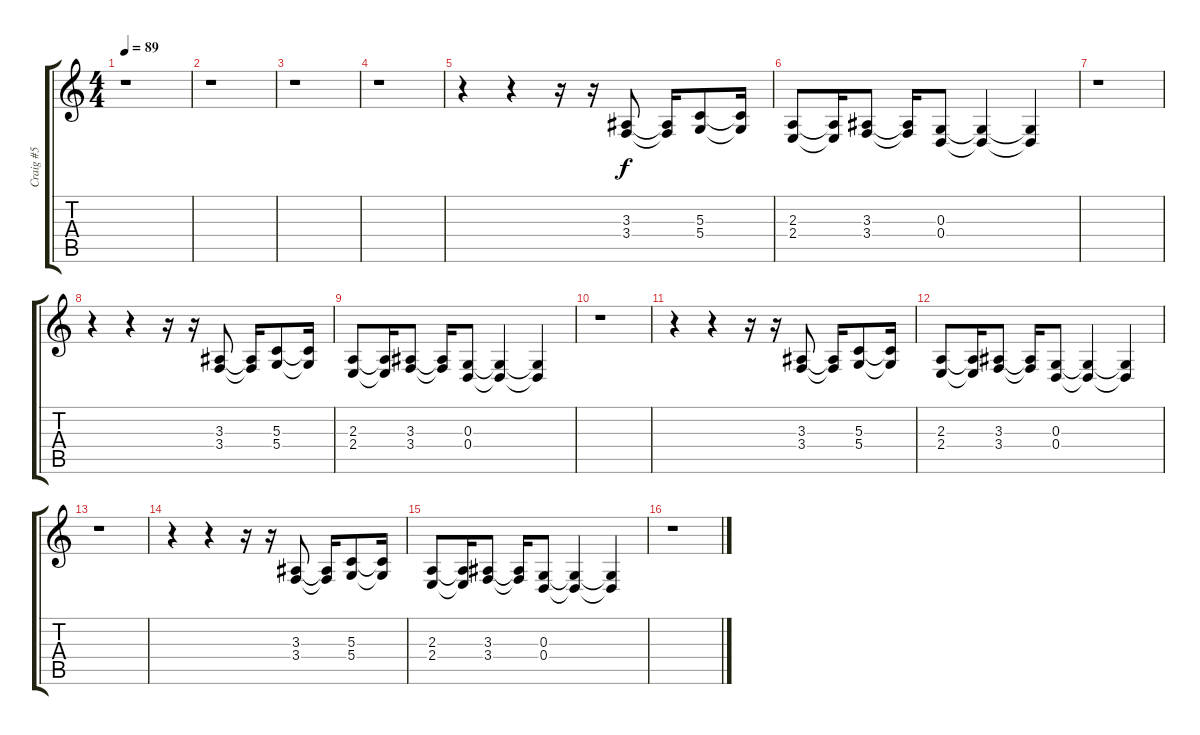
\track ("Craig #5" "Craig #5") {instrument helicopter}
\staff {score tabs}
\tuning (E4 B3 G3 D3 A2 E2) {hide}
\ts (4 4)
\tempo 89
\clef g2
\ks c
r.1{dy f} |
r.1 |
r.1 |
r.1 |
r.4{volume 16 instrument stringensemble1} r.4 r.16 r.16 (3.3 3.4).8 (3.3{t} 3.4{t}).16 (5.3 5.4).8 (5.3{t} 5.4{t}).16 |
(2.3 2.4).8 (2.3{t} 2.4{t}).16 (3.3 3.4).8 (3.3{t} 3.4{t}).16 (0.3 0.4).8 (0.3{t} 0.4{t}).4 (0.3{t} 0.4{t}).4 |
r.1 |
r.4{volume 16} r.4 r.16 r.16 (3.3 3.4).8 (3.3{t} 3.4{t}).16 (5.3 5.4).8 (5.3{t} 5.4{t}).16 |
(2.3 2.4).8 (2.3{t} 2.4{t}).16 (3.3 3.4).8 (3.3{t} 3.4{t}).16 (0.3 0.4).8 (0.3{t} 0.4{t}).4 (0.3{t} 0.4{t}).4 |
r.1 |
r.4{volume 16} r.4 r.16 r.16 (3.3 3.4).8 (3.3{t} 3.4{t}).16 (5.3 5.4).8 (5.3{t} 5.4{t}).16 |
(2.3 2.4).8 (2.3{t} 2.4{t}).16 (3.3 3.4).8 (3.3{t} 3.4{t}).16 (0.3 0.4).8 (0.3{t} 0.4{t}).4 (0.3{t} 0.4{t}).4 |
r.1 |
r.4{volume 16} r.4 r.16 r.16 (3.3 3.4).8 (3.3{t} 3.4{t}).16 (5.3 5.4).8 (5.3{t} 5.4{t}).16 |
(2.3 2.4).8 (2.3{t} 2.4{t}).16 (3.3 3.4).8 (3.3{t} 3.4{t}).16 (0.3 0.4).8 (0.3{t} 0.4{t}).4 (0.3{t} 0.4{t}).4 |
r.1
